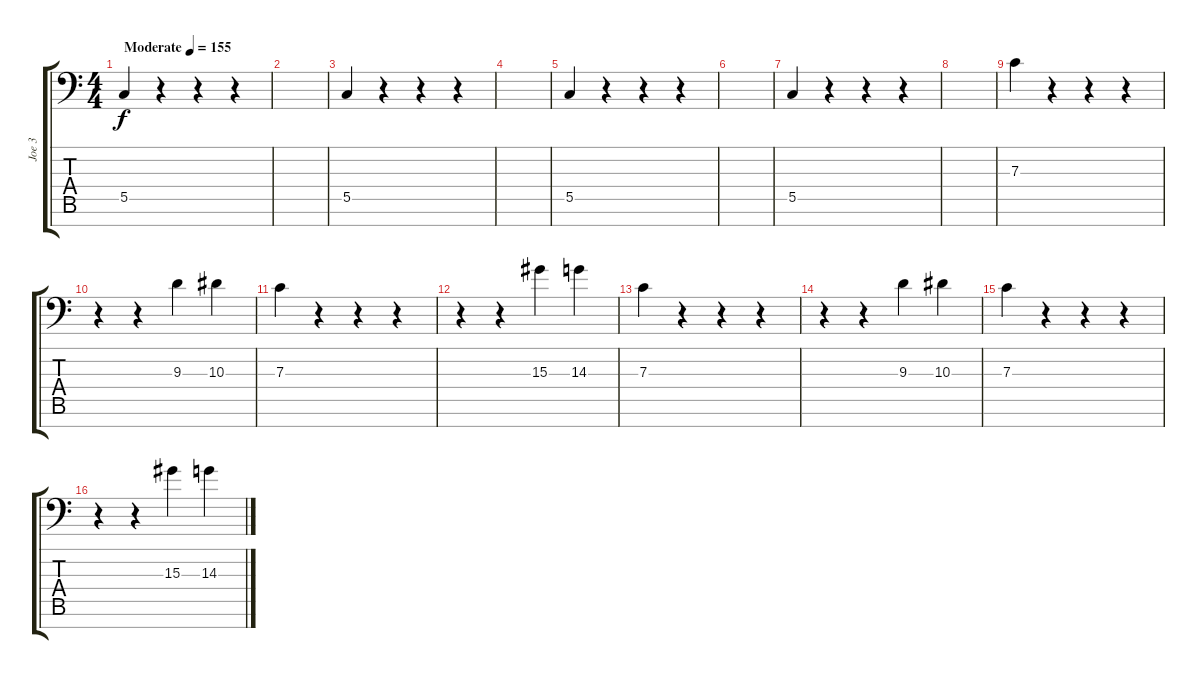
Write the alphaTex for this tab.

\track ("Joe 3" "Joe 3") {instrument orchestrahit}
\staff {score tabs}
\tuning (D4 A3 F3 C3 G2 C2 G1) {hide}
\ts (4 4)
\tempo (155 "Moderate")
\clef f4
\ks c
5.5.4{dy f instrument orchestrahit} r.4 r.4 r.4 |
|
5.5.4 r.4 r.4 r.4 |
|
5.5.4 r.4 r.4 r.4 |
|
5.5.4 r.4 r.4 r.4 |
|
7.3.4 r.4 r.4 r.4 |
r.4 r.4 9.3.4 10.3.4 |
7.3.4 r.4 r.4 r.4 |
r.4 r.4 15.3.4 14.3.4 |
7.3.4 r.4 r.4 r.4 |
r.4 r.4 9.3.4 10.3.4 |
7.3.4 r.4 r.4 r.4 |
r.4 r.4 15.3.4 14.3.4
